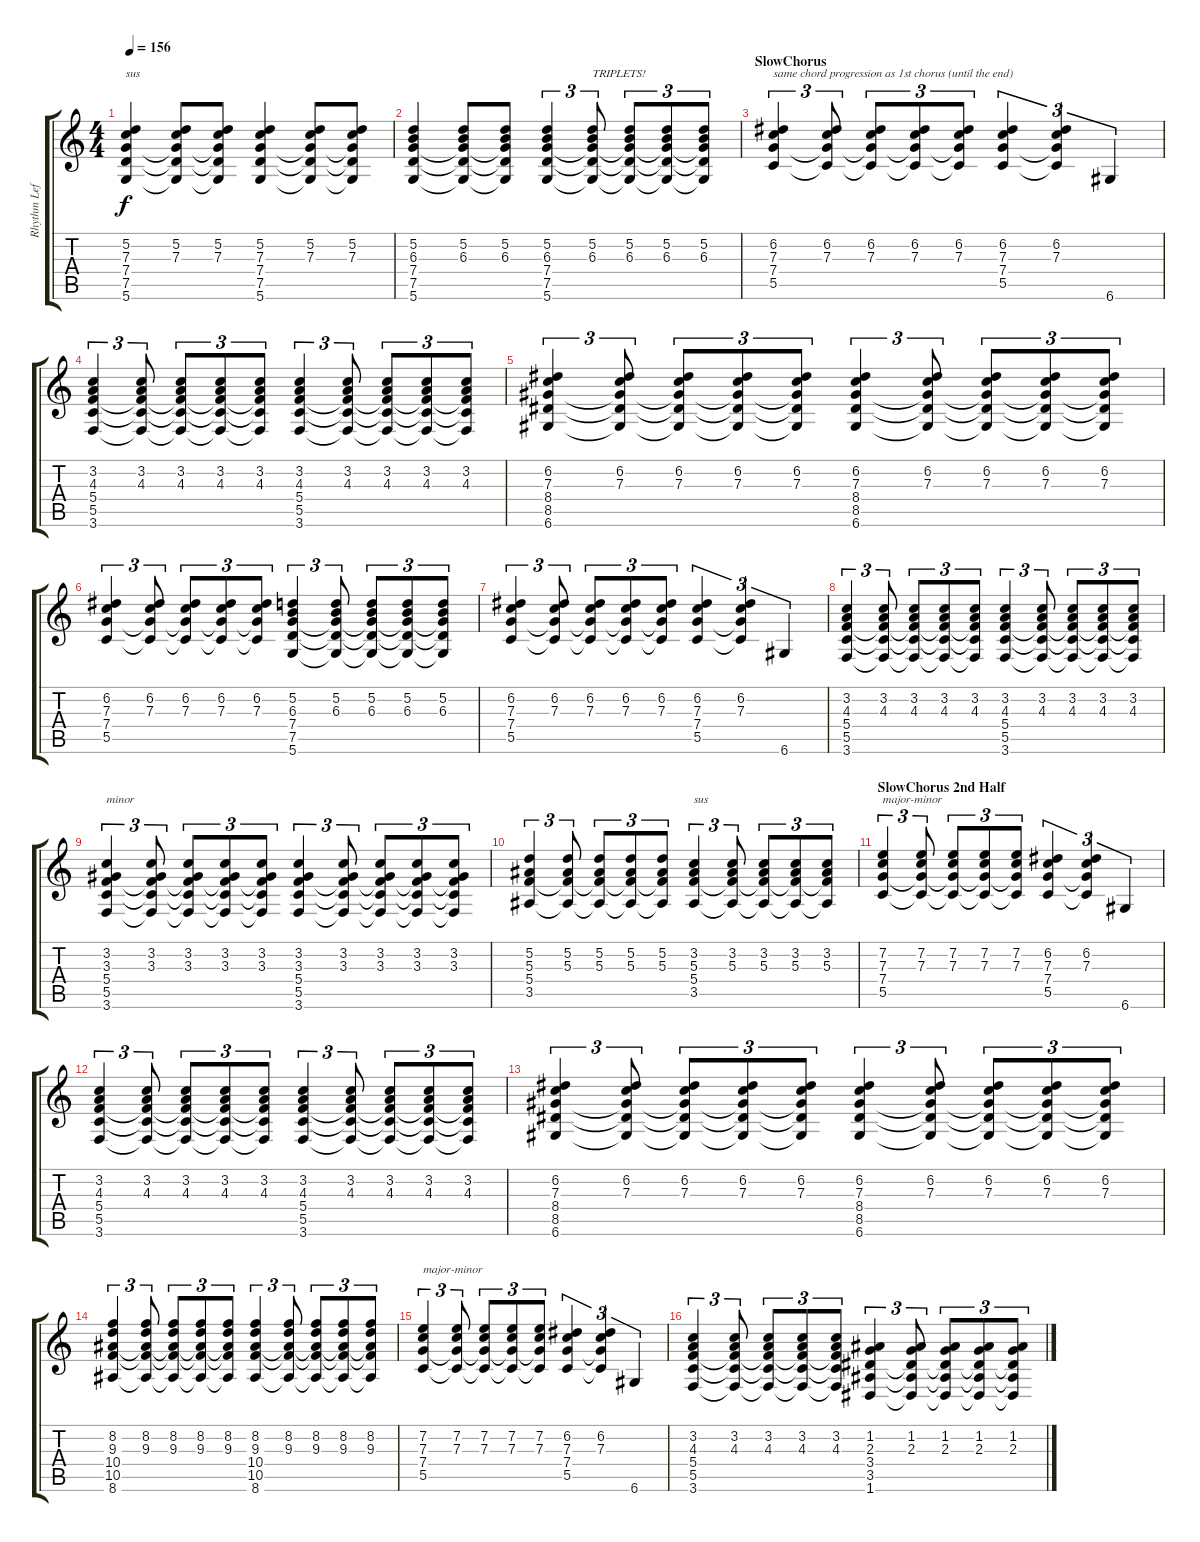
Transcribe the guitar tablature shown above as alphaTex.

\track ("Rhythm Left" "Rhythm Lef") {instrument distortionguitar}
\staff {score tabs}
\tuning (D4 A3 F3 C3 G2 D2) {hide}
\ts (4 4)
\tempo 156
\clef g2
\ks c
(5.2 7.3 7.4 7.5 5.6).4{txt "sus" dy f} (5.2 7.3 7.4{t} 7.5{t} 5.6{t}).8 (5.2 7.3 7.4{t} 7.5{t} 5.6{t}).8 (5.2 7.3 7.4 7.5 5.6).4 (5.2 7.3 7.4{t} 7.5{t} 5.6{t}).8 (5.2 7.3 7.4{t} 7.5{t} 5.6{t}).8 |
(5.2 6.3 7.4 7.5 5.6).4 (5.2 6.3 7.4{t} 7.5{t} 5.6{t}).8 (5.2 6.3 7.4{t} 7.5{t} 5.6{t}).8 (5.2 6.3 7.4 7.5 5.6).4{tu (3 2)} (5.2 6.3 7.4{t} 7.5{t} 5.6{t}).8{tu (3 2) txt "TRIPLETS!"} (5.2 6.3 7.4{t} 7.5{t} 5.6{t}).8{tu (3 2)} (5.2 6.3 7.4{t} 7.5{t} 5.6{t}).8{tu (3 2)} (5.2 6.3 7.4{t} 7.5{t} 5.6{t}).8{tu (3 2)} |
\section ("" "SlowChorus")
(6.2 7.3 7.4 5.5).4{tu (3 2) txt "same chord progression as 1st chorus (until the end)"} (6.2 7.3 7.4{t} 5.5{t}).8{tu (3 2)} (6.2 7.3 7.4{t} 5.5{t}).8{tu (3 2)} (6.2 7.3 7.4{t} 5.5{t}).8{tu (3 2)} (6.2 7.3 7.4{t} 5.5{t}).8{tu (3 2)} (6.2 7.3 7.4 5.5).4{tu (3 2)} (6.2 7.3 7.4{t} 5.5{t}).4{tu (3 2)} 6.6.4{tu (3 2)} |
(3.2 4.3 5.4 5.5 3.6).4{tu (3 2)} (3.2 4.3 5.4{t} 5.5{t} 3.6{t}).8{tu (3 2)} (3.2 4.3 5.4{t} 5.5{t} 3.6{t}).8{tu (3 2)} (3.2 4.3 5.4{t} 5.5{t} 3.6{t}).8{tu (3 2)} (3.2 4.3 5.4{t} 5.5{t} 3.6{t}).8{tu (3 2)} (3.2 4.3 5.4 5.5 3.6).4{tu (3 2)} (3.2 4.3 5.4{t} 5.5{t} 3.6{t}).8{tu (3 2)} (3.2 4.3 5.4{t} 5.5{t} 3.6{t}).8{tu (3 2)} (3.2 4.3 5.4{t} 5.5{t} 3.6{t}).8{tu (3 2)} (3.2 4.3 5.4{t} 5.5{t} 3.6{t}).8{tu (3 2)} |
(6.2 7.3 8.4 8.5 6.6).4{tu (3 2)} (6.2 7.3 8.4{t} 8.5{t} 6.6{t}).8{tu (3 2)} (6.2 7.3 8.4{t} 8.5{t} 6.6{t}).8{tu (3 2)} (6.2 7.3 8.4{t} 8.5{t} 6.6{t}).8{tu (3 2)} (6.2 7.3 8.4{t} 8.5{t} 6.6{t}).8{tu (3 2)} (6.2 7.3 8.4 8.5 6.6).4{tu (3 2)} (6.2 7.3 8.4{t} 8.5{t} 6.6{t}).8{tu (3 2)} (6.2 7.3 8.4{t} 8.5{t} 6.6{t}).8{tu (3 2)} (6.2 7.3 8.4{t} 8.5{t} 6.6{t}).8{tu (3 2)} (6.2 7.3 8.4{t} 8.5{t} 6.6{t}).8{tu (3 2)} |
(6.2 7.3 7.4 5.5).4{tu (3 2)} (6.2 7.3 7.4{t} 5.5{t}).8{tu (3 2)} (6.2 7.3 7.4{t} 5.5{t}).8{tu (3 2)} (6.2 7.3 7.4{t} 5.5{t}).8{tu (3 2)} (6.2 7.3 7.4{t} 5.5{t}).8{tu (3 2)} (5.2 6.3 7.4 7.5 5.6).4{tu (3 2)} (5.2 6.3 7.4{t} 7.5{t} 5.6{t}).8{tu (3 2)} (5.2 6.3 7.4{t} 7.5{t} 5.6{t}).8{tu (3 2)} (5.2 6.3 7.4{t} 7.5{t} 5.6{t}).8{tu (3 2)} (5.2 6.3 7.4{t} 7.5{t} 5.6{t}).8{tu (3 2)} |
(6.2 7.3 7.4 5.5).4{tu (3 2)} (6.2 7.3 7.4{t} 5.5{t}).8{tu (3 2)} (6.2 7.3 7.4{t} 5.5{t}).8{tu (3 2)} (6.2 7.3 7.4{t} 5.5{t}).8{tu (3 2)} (6.2 7.3 7.4{t} 5.5{t}).8{tu (3 2)} (6.2 7.3 7.4 5.5).4{tu (3 2)} (6.2 7.3 7.4{t} 5.5{t}).4{tu (3 2)} 6.6.4{tu (3 2)} |
(3.2 4.3 5.4 5.5 3.6).4{tu (3 2)} (3.2 4.3 5.4{t} 5.5{t} 3.6{t}).8{tu (3 2)} (3.2 4.3 5.4{t} 5.5{t} 3.6{t}).8{tu (3 2)} (3.2 4.3 5.4{t} 5.5{t} 3.6{t}).8{tu (3 2)} (3.2 4.3 5.4{t} 5.5{t} 3.6{t}).8{tu (3 2)} (3.2 4.3 5.4 5.5 3.6).4{tu (3 2)} (3.2 4.3 5.4{t} 5.5{t} 3.6{t}).8{tu (3 2)} (3.2 4.3 5.4{t} 5.5{t} 3.6{t}).8{tu (3 2)} (3.2 4.3 5.4{t} 5.5{t} 3.6{t}).8{tu (3 2)} (3.2 4.3 5.4{t} 5.5{t} 3.6{t}).8{tu (3 2)} |
(3.2 3.3 5.4 5.5 3.6).4{tu (3 2) txt "minor"} (3.2 3.3 5.4{t} 5.5{t} 3.6{t}).8{tu (3 2)} (3.2 3.3 5.4{t} 5.5{t} 3.6{t}).8{tu (3 2)} (3.2 3.3 5.4{t} 5.5{t} 3.6{t}).8{tu (3 2)} (3.2 3.3 5.4{t} 5.5{t} 3.6{t}).8{tu (3 2)} (3.2 3.3 5.4 5.5 3.6).4{tu (3 2)} (3.2 3.3 5.4{t} 5.5{t} 3.6{t}).8{tu (3 2)} (3.2 3.3 5.4{t} 5.5{t} 3.6{t}).8{tu (3 2)} (3.2 3.3 5.4{t} 5.5{t} 3.6{t}).8{tu (3 2)} (3.2 3.3 5.4{t} 5.5{t} 3.6{t}).8{tu (3 2)} |
(5.2 5.3 5.4 3.5).4{tu (3 2)} (5.2 5.3 5.4{t} 3.5{t}).8{tu (3 2)} (5.2 5.3 5.4{t} 3.5{t}).8{tu (3 2)} (5.2 5.3 5.4{t} 3.5{t}).8{tu (3 2)} (5.2 5.3 5.4{t} 3.5{t}).8{tu (3 2)} (3.2 5.3 5.4 3.5).4{tu (3 2) txt "sus"} (3.2 5.3 5.4{t} 3.5{t}).8{tu (3 2)} (3.2 5.3 5.4{t} 3.5{t}).8{tu (3 2)} (3.2 5.3 5.4{t} 3.5{t}).8{tu (3 2)} (3.2 5.3 5.4{t} 3.5{t}).8{tu (3 2)} |
\section ("" "SlowChorus 2nd Half")
(7.2 7.3 7.4 5.5).4{tu (3 2) txt "major-minor"} (7.2 7.3 7.4{t} 5.5{t}).8{tu (3 2)} (7.2 7.3 7.4{t} 5.5{t}).8{tu (3 2)} (7.2 7.3 7.4{t} 5.5{t}).8{tu (3 2)} (7.2 7.3 7.4{t} 5.5{t}).8{tu (3 2)} (6.2 7.3 7.4 5.5).4{tu (3 2)} (6.2 7.3 7.4{t} 5.5{t}).4{tu (3 2)} 6.6.4{tu (3 2)} |
(3.2 4.3 5.4 5.5 3.6).4{tu (3 2)} (3.2 4.3 5.4{t} 5.5{t} 3.6{t}).8{tu (3 2)} (3.2 4.3 5.4{t} 5.5{t} 3.6{t}).8{tu (3 2)} (3.2 4.3 5.4{t} 5.5{t} 3.6{t}).8{tu (3 2)} (3.2 4.3 5.4{t} 5.5{t} 3.6{t}).8{tu (3 2)} (3.2 4.3 5.4 5.5 3.6).4{tu (3 2)} (3.2 4.3 5.4{t} 5.5{t} 3.6{t}).8{tu (3 2)} (3.2 4.3 5.4{t} 5.5{t} 3.6{t}).8{tu (3 2)} (3.2 4.3 5.4{t} 5.5{t} 3.6{t}).8{tu (3 2)} (3.2 4.3 5.4{t} 5.5{t} 3.6{t}).8{tu (3 2)} |
(6.2 7.3 8.4 8.5 6.6).4{tu (3 2)} (6.2 7.3 8.4{t} 8.5{t} 6.6{t}).8{tu (3 2)} (6.2 7.3 8.4{t} 8.5{t} 6.6{t}).8{tu (3 2)} (6.2 7.3 8.4{t} 8.5{t} 6.6{t}).8{tu (3 2)} (6.2 7.3 8.4{t} 8.5{t} 6.6{t}).8{tu (3 2)} (6.2 7.3 8.4 8.5 6.6).4{tu (3 2)} (6.2 7.3 8.4{t} 8.5{t} 6.6{t}).8{tu (3 2)} (6.2 7.3 8.4{t} 8.5{t} 6.6{t}).8{tu (3 2)} (6.2 7.3 8.4{t} 8.5{t} 6.6{t}).8{tu (3 2)} (6.2 7.3 8.4{t} 8.5{t} 6.6{t}).8{tu (3 2)} |
(8.2 9.3 10.4 10.5 8.6).4{tu (3 2)} (8.2 9.3 10.4{t} 10.5{t} 8.6{t}).8{tu (3 2)} (8.2 9.3 10.4{t} 10.5{t} 8.6{t}).8{tu (3 2)} (8.2 9.3 10.4{t} 10.5{t} 8.6{t}).8{tu (3 2)} (8.2 9.3 10.4{t} 10.5{t} 8.6{t}).8{tu (3 2)} (8.2 9.3 10.4 10.5 8.6).4{tu (3 2)} (8.2 9.3 10.4{t} 10.5{t} 8.6{t}).8{tu (3 2)} (8.2 9.3 10.4{t} 10.5{t} 8.6{t}).8{tu (3 2)} (8.2 9.3 10.4{t} 10.5{t} 8.6{t}).8{tu (3 2)} (8.2 9.3 10.4{t} 10.5{t} 8.6{t}).8{tu (3 2)} |
(7.2 7.3 7.4 5.5).4{tu (3 2) txt "major-minor"} (7.2 7.3 7.4{t} 5.5{t}).8{tu (3 2)} (7.2 7.3 7.4{t} 5.5{t}).8{tu (3 2)} (7.2 7.3 7.4{t} 5.5{t}).8{tu (3 2)} (7.2 7.3 7.4{t} 5.5{t}).8{tu (3 2)} (6.2 7.3 7.4 5.5).4{tu (3 2)} (6.2 7.3 7.4{t} 5.5{t}).4{tu (3 2)} 6.6.4{tu (3 2)} |
(3.2 4.3 5.4 5.5 3.6).4{tu (3 2)} (3.2 4.3 5.4{t} 5.5{t} 3.6{t}).8{tu (3 2)} (3.2 4.3 5.4{t} 5.5{t} 3.6{t}).8{tu (3 2)} (3.2 4.3 5.4{t} 5.5{t} 3.6{t}).8{tu (3 2)} (3.2 4.3 5.4{t} 5.5{t} 3.6{t}).8{tu (3 2)} (1.2 2.3 3.4 3.5 1.6).4{tu (3 2)} (1.2 2.3 3.4{t} 3.5{t} 1.6{t}).8{tu (3 2)} (1.2 2.3 3.4{t} 3.5{t} 1.6{t}).8{tu (3 2)} (1.2 2.3 3.4{t} 3.5{t} 1.6{t}).8{tu (3 2)} (1.2 2.3 3.4{t} 3.5{t} 1.6{t}).8{tu (3 2)}
